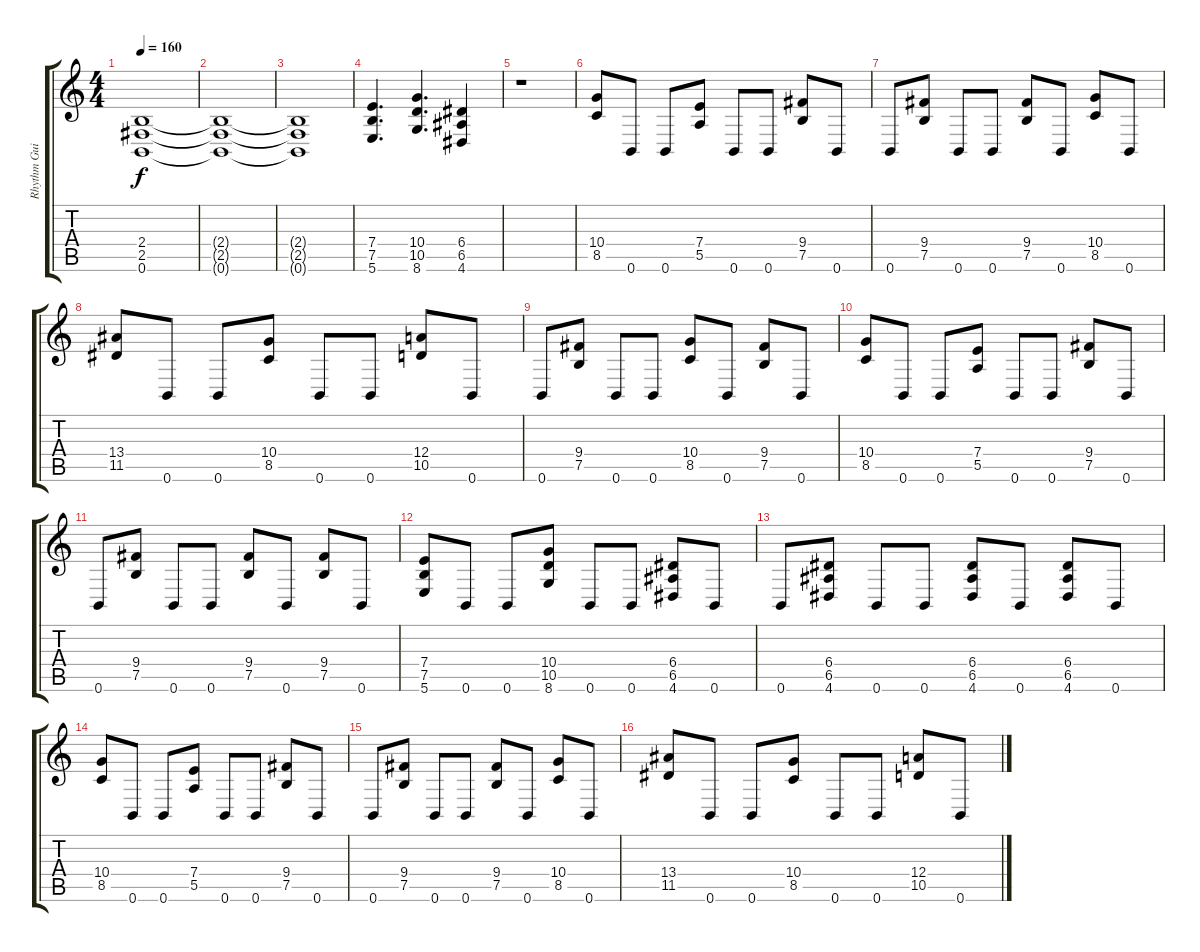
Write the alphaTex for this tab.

\track ("Rhythm Guitar 2" "Rhythm Gui") {instrument distortionguitar}
\staff {score tabs}
\tuning (B3 Gb3 D3 A2 E2 B1) {hide}
\ts (4 4)
\tempo 160
\clef g2
\ks c
(2.4{t} 2.5{t} 0.6{t}).1{dy f} |
(2.4{t} 2.5{t} 0.6{t}).1 |
(2.4{t} 2.5{t} 0.6{t}).1 |
(7.4 7.5 5.6).4{d} (10.4 10.5 8.6).4{d} (6.4 6.5 4.6).4 |
r.1 |
(10.4 8.5).8 0.6.8 0.6.8 (7.4 5.5).8 0.6.8 0.6.8 (9.4 7.5).8 0.6.8 |
0.6.8 (9.4 7.5).8 0.6.8 0.6.8 (9.4 7.5).8 0.6.8 (10.4 8.5).8 0.6.8 |
(13.4 11.5).8 0.6.8 0.6.8 (10.4 8.5).8 0.6.8 0.6.8 (12.4 10.5).8 0.6.8 |
0.6.8 (9.4 7.5).8 0.6.8 0.6.8 (10.4 8.5).8 0.6.8 (9.4 7.5).8 0.6.8 |
(10.4 8.5).8 0.6.8 0.6.8 (7.4 5.5).8 0.6.8 0.6.8 (9.4 7.5).8 0.6.8 |
0.6.8 (9.4 7.5).8 0.6.8 0.6.8 (9.4 7.5).8 0.6.8 (9.4 7.5).8 0.6.8 |
(7.4 7.5 5.6).8 0.6.8 0.6.8 (10.4 10.5 8.6).8 0.6.8 0.6.8 (6.4 6.5 4.6).8 0.6.8 |
0.6.8 (6.4 6.5 4.6).8 0.6.8 0.6.8 (6.4 6.5 4.6).8 0.6.8 (6.4 6.5 4.6).8 0.6.8 |
(10.4 8.5).8 0.6.8 0.6.8 (7.4 5.5).8 0.6.8 0.6.8 (9.4 7.5).8 0.6.8 |
0.6.8 (9.4 7.5).8 0.6.8 0.6.8 (9.4 7.5).8 0.6.8 (10.4 8.5).8 0.6.8 |
(13.4 11.5).8 0.6.8 0.6.8 (10.4 8.5).8 0.6.8 0.6.8 (12.4 10.5).8 0.6.8
